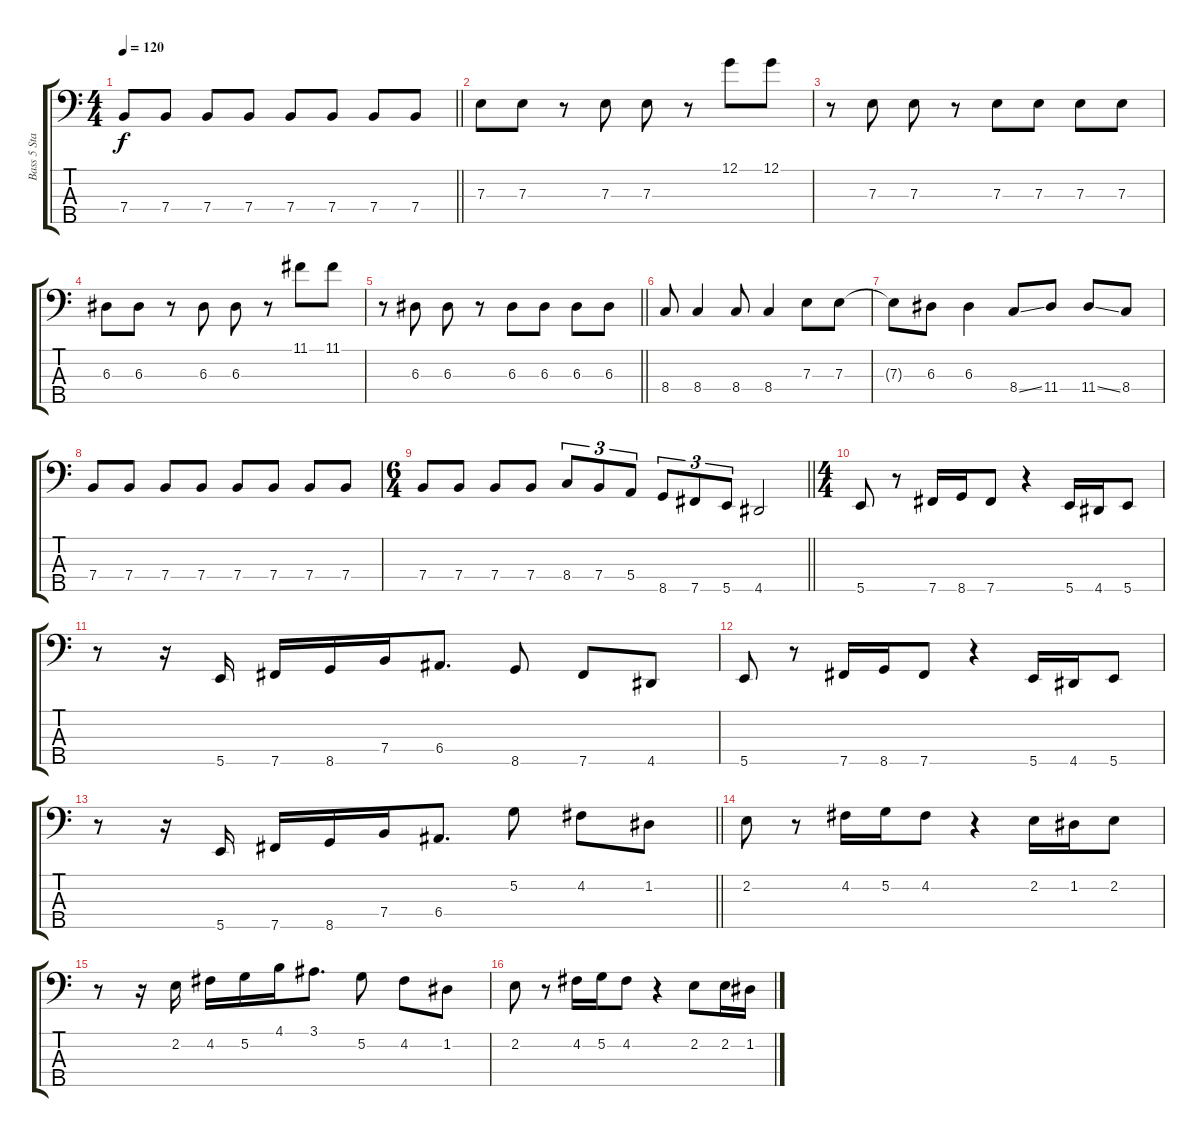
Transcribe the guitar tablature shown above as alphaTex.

\track ("Bass 5 Standard" "Bass 5 Sta") {instrument electricbassfinger}
\staff {score tabs}
\tuning (G2 D2 A1 E1 B0) {hide}
\ts (4 4)
\tempo 120
\clef f4
\barLineRight lightlight
\ks c
7.4.8{dy f} 7.4.8 7.4.8 7.4.8 7.4.8 7.4.8 7.4.8 7.4.8 |
7.3.8 7.3.8 r.8 7.3.8 7.3.8 r.8 12.1.8 12.1.8 |
r.8 7.3.8 7.3.8 r.8 7.3.8 7.3.8 7.3.8 7.3.8 |
6.3.8 6.3.8 r.8 6.3.8 6.3.8 r.8 11.1.8 11.1.8 |
\barLineRight lightlight
r.8 6.3.8 6.3.8 r.8 6.3.8 6.3.8 6.3.8 6.3.8 |
8.4.8 8.4.4 8.4.8 8.4.4 7.3.8 7.3.8 |
7.3{t}.8 6.3.8 6.3.4 8.4{ss}.8 11.4.8 11.4{ss}.8 8.4.8 |
7.4.8 7.4.8 7.4.8 7.4.8 7.4.8 7.4.8 7.4.8 7.4.8 |
\ts (6 4)
\barLineRight lightlight
7.4.8 7.4.8 7.4.8 7.4.8 8.4.8{tu (3 2)} 7.4.8{tu (3 2)} 5.4.8{tu (3 2)} 8.5.8{tu (3 2)} 7.5.8{tu (3 2)} 5.5.8{tu (3 2)} 4.5.2 |
\ts (4 4)
\section ("" "")
5.5.8 r.8 7.5.16 8.5.16 7.5.8 r.4 5.5.16 4.5.16 5.5.8 |
r.8 r.16 5.5.16 7.5.16 8.5.16 7.4.16 6.4.8{d} 8.5.8 7.5.8 4.5.8 |
5.5.8 r.8 7.5.16 8.5.16 7.5.8 r.4 5.5.16 4.5.16 5.5.8 |
\barLineRight lightlight
r.8 r.16 5.5.16 7.5.16 8.5.16 7.4.16 6.4.8{d} 5.2.8 4.2.8 1.2.8 |
2.2.8 r.8 4.2.16 5.2.16 4.2.8 r.4 2.2.16 1.2.16 2.2.8 |
r.8 r.16 2.2.16 4.2.16 5.2.16 4.1.16 3.1.8{d} 5.2.8 4.2.8 1.2.8 |
2.2.8 r.8 4.2.16 5.2.16 4.2.8 r.4 2.2.8 2.2.16 1.2.16
